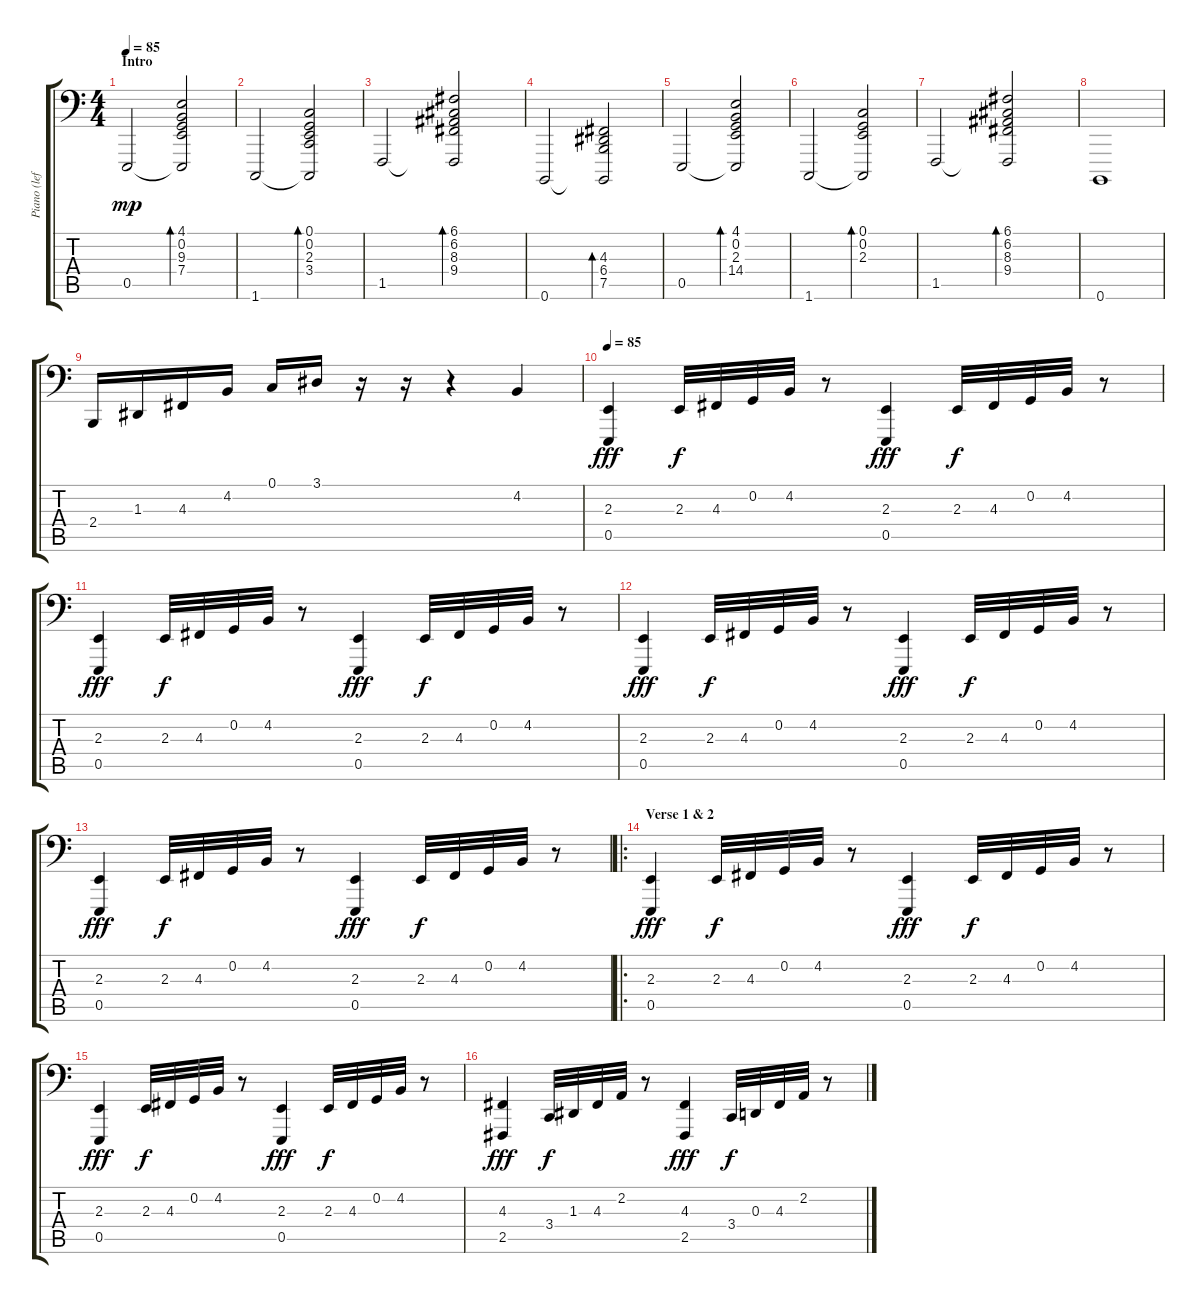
\track ("Piano (left hand)" "Piano (lef") {instrument brightacousticpiano}
\staff {score tabs}
\tuning (C3 G2 D2 A1 E1 B0) {hide}
\ts (4 4)
\section ("" "Intro")
\tempo 85
\tempo 62
\tempo 85
\clef f4
\ks c
0.5.2{dy mp instrument brightacousticpiano} (4.1 0.2 9.3 7.4 0.5{t}).2{bd 120} |
1.6.2 (0.1 0.2 2.3 3.4 1.6{t}).2{bd 120} |
1.5.2 (6.1 6.2 8.3 9.4 1.5{t}).2{bd 120} |
0.6.2 (4.3 6.4 7.5 0.6{t}).2{bd 120} |
0.5.2 (4.1 0.2 2.3 14.4 0.5{t}).2{bd 120} |
1.6.2 (0.1 0.2 2.3 1.6{t}).2{bd 120} |
1.5.2 (6.1 6.2 8.3 9.4 1.5{t}).2{bd 120} |
0.6.1 |
2.4.16 1.3.16 4.3.16 4.2.16 0.1.16 3.1.16 r.16 r.16 r.4 4.2.4 |
\tempo 85
(2.3 0.5).4{dy fff} 2.3.32{dy f} 4.3.32 0.2.32 4.2.32 r.8 (2.3 0.5).4{dy fff} 2.3.32{dy f} 4.3.32 0.2.32 4.2.32 r.8 |
(2.3 0.5).4{dy fff} 2.3.32{dy f} 4.3.32 0.2.32 4.2.32 r.8 (2.3 0.5).4{dy fff} 2.3.32{dy f} 4.3.32 0.2.32 4.2.32 r.8 |
(2.3 0.5).4{dy fff} 2.3.32{dy f} 4.3.32 0.2.32 4.2.32 r.8 (2.3 0.5).4{dy fff} 2.3.32{dy f} 4.3.32 0.2.32 4.2.32 r.8 |
(2.3 0.5).4{dy fff} 2.3.32{dy f} 4.3.32 0.2.32 4.2.32 r.8 (2.3 0.5).4{dy fff} 2.3.32{dy f} 4.3.32 0.2.32 4.2.32 r.8 |
\ro
\section ("" "Verse 1 & 2")
(2.3 0.5).4{dy fff} 2.3.32{dy f} 4.3.32 0.2.32 4.2.32 r.8 (2.3 0.5).4{dy fff} 2.3.32{dy f} 4.3.32 0.2.32 4.2.32 r.8 |
(2.3 0.5).4{dy fff} 2.3.32{dy f} 4.3.32 0.2.32 4.2.32 r.8 (2.3 0.5).4{dy fff} 2.3.32{dy f} 4.3.32 0.2.32 4.2.32 r.8 |
(4.3 2.5).4{dy fff} 3.4.32{dy f} 1.3.32 4.3.32 2.2.32 r.8 (4.3 2.5).4{dy fff} 3.4.32{dy f} 0.3.32 4.3.32 2.2.32 r.8
